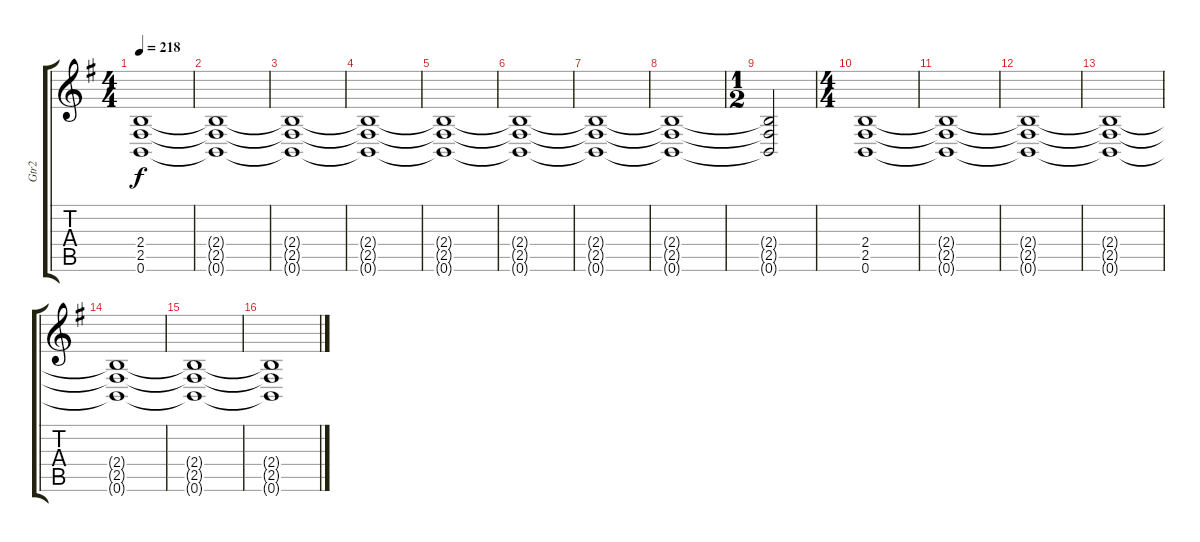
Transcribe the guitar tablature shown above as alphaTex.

\track ("Gtr2" "Gtr2") {instrument distortionguitar}
\staff {score tabs}
\tuning (B3 Gb3 D3 A2 E2 B1) {hide}
\ts (4 4)
\tempo 218
\clef g2
\ks g
(2.4 2.5 0.6).1{dy f} |
(2.4{t} 2.5{t} 0.6{t}).1 |
(2.4{t} 2.5{t} 0.6{t}).1 |
(2.4{t} 2.5{t} 0.6{t}).1 |
(2.4{t} 2.5{t} 0.6{t}).1 |
(2.4{t} 2.5{t} 0.6{t}).1 |
(2.4{t} 2.5{t} 0.6{t}).1 |
(2.4{t} 2.5{t} 0.6{t}).1 |
\ts (1 2)
(2.4{t} 2.5{t} 0.6{t}).2 |
\ts (4 4)
(2.4 2.5 0.6).1 |
(2.4{t} 2.5{t} 0.6{t}).1 |
(2.4{t} 2.5{t} 0.6{t}).1 |
(2.4{t} 2.5{t} 0.6{t}).1 |
(2.4{t} 2.5{t} 0.6{t}).1 |
(2.4{t} 2.5{t} 0.6{t}).1 |
(2.4{t} 2.5{t} 0.6{t}).1
